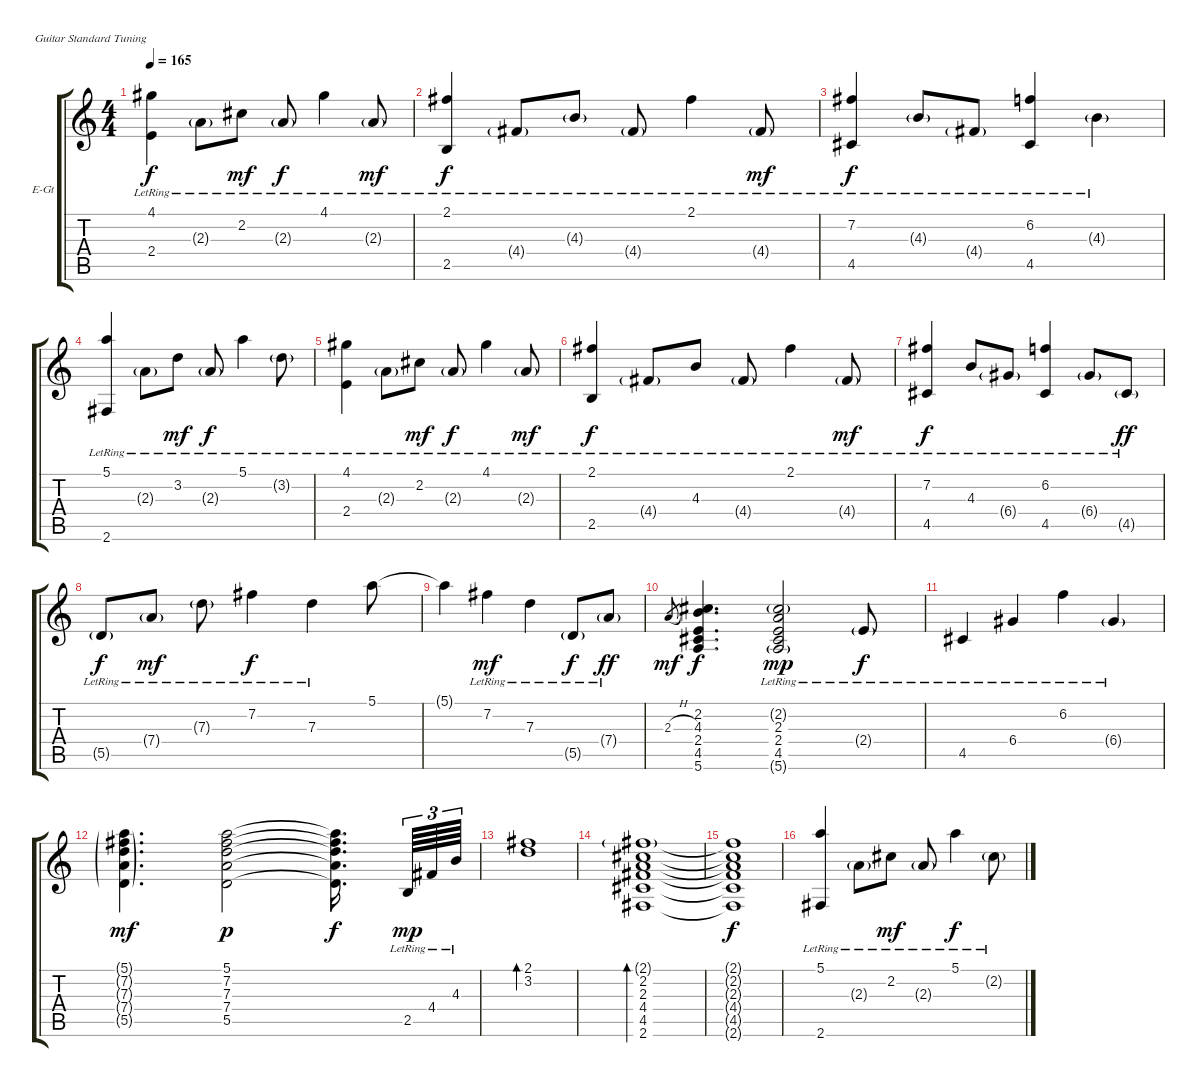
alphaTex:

\defaultSystemsLayout 4
\bracketExtendMode groupsimilarinstruments
\firstSystemTrackNameOrientation horizontal
\otherSystemsTrackNameOrientation horizontal
\track ("Electric Guitar" "E-Gt") {instrument electricguitarclean}
\staff {score tabs}
\tuning (E4 B3 G3 D3 A2 E2)
\ts (4 4)
\tempo 165
\clef g2
\ks c
(4.1{lr} 2.4{lr}).4{dy f} 2.3{g lr}.8 2.2{lr}.8{dy mf} 2.3{g lr}.8{dy f} 4.1{lr}.4 2.3{g lr}.8{dy mf} |
(2.1{lr} 2.5{lr}).4{dy f} 4.4{g lr}.8 4.3{g lr}.8 4.4{g lr}.8 2.1{lr}.4 4.4{g lr}.8{dy mf} |
(7.2{lr} 4.5{lr}).4{dy f} 4.3{g lr}.8 4.4{g lr}.8 (6.2{lr} 4.5{lr}).4 4.3{g lr}.4 |
(5.1{lr} 2.6{lr}).4 2.3{g lr}.8 3.2{lr}.8{dy mf} 2.3{g lr}.8{dy f} 5.1{lr}.4 3.2{g lr}.8 |
(4.1{lr} 2.4{lr}).4 2.3{g lr}.8 2.2{lr}.8{dy mf} 2.3{g lr}.8{dy f} 4.1{lr}.4 2.3{g lr}.8{dy mf} |
(2.1{lr} 2.5{lr}).4{dy f} 4.4{g lr}.8 4.3{lr}.8 4.4{g lr}.8 2.1{lr}.4 4.4{g lr}.8{dy mf} |
(7.2{lr} 4.5{lr}).4{dy f} 4.3{lr}.8 6.4{g lr}.8 (6.2{lr} 4.5{lr}).4 6.4{g lr}.8 4.5{g lr}.8{dy ff} |
5.5{g lr}.8{dy f} 7.4{g lr}.8{dy mf} 7.3{g lr}.8 7.2{lr}.4{dy f} 7.3{lr}.4 5.1.8 |
5.1{t}.4 7.2{lr}.4{dy mf} 7.3{lr}.4 5.5{g lr}.8{dy f} 7.4{g lr}.8{dy ff} |
2.3{h}.8{gr dy mf} (2.2 4.3 2.4 4.5 5.6).4{d dy f} (2.2{g lr} 2.3{lr} 2.4 4.5{lr} 5.6{g lr}).2{dy mp} 2.4{g lr}.8{dy f} |
4.5{lr}.4 6.4{lr}.4 6.2{lr}.4 6.4{g lr}.4 |
(5.1{g} 7.2{g} 7.3{g} 7.4{g} 5.5{g}).4{d dy mf} (5.1 7.2 7.3 7.4 5.5).2{dy p} (5.1{t} 7.2{t} 7.3{t} 7.4{t} 5.5{t}).16{d dy f} 2.5{lr}.64{tu (3 2) dy mp} 4.4{lr}.64{tu (3 2)} 4.3{lr}.64{tu (3 2)} |
(2.1 3.2).1{bd 30} |
(2.1{g} 2.2 2.3 4.4 4.5 2.6).1{bd 30} |
(2.1{t} 2.2{t} 2.3{t} 4.4{t} 4.5{t} 2.6{t}).1{dy f} |
(5.1{lr} 2.6{lr}).4 2.3{g lr}.8 2.2{lr}.8{dy mf} 2.3{g lr}.8 5.1{lr}.4{dy f} 2.2{g lr}.8
